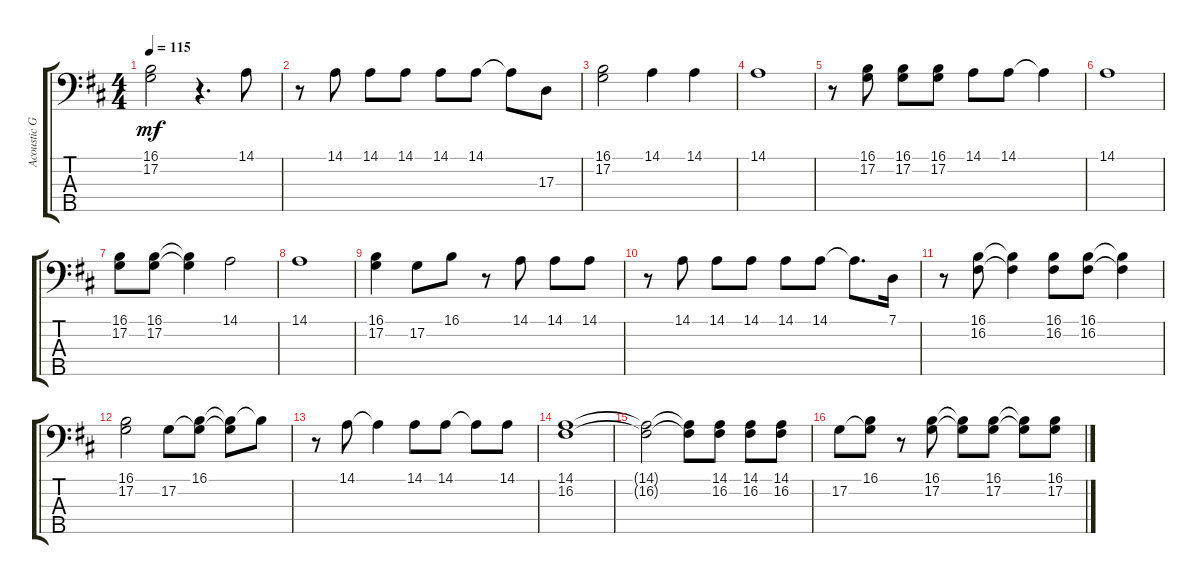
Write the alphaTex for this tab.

\track ("Acoustic Grand Piano (Staff 2)" "Acoustic G") {instrument acousticgrandpiano}
\staff {score tabs}
\tuning (G2 D2 A1 E1 B0) {hide}
\ts (4 4)
\tempo 115
\clef f4
\ks bminor
(16.1 17.2).2{dy mf} r.4{d} 14.1.8 |
r.8 14.1.8 14.1.8 14.1.8 14.1.8 14.1.8 14.1{t}.8 17.3.8 |
(16.1 17.2).2 14.1.4 14.1.4 |
14.1.1 |
r.8 (16.1 17.2).8 (16.1 17.2).8 (16.1 17.2).8 14.1.8 14.1.8 14.1{t}.4 |
14.1.1 |
(16.1 17.2).8 (16.1 17.2).8 (16.1{t} 17.2{t}).4 14.1.2 |
14.1.1 |
(16.1 17.2).4 17.2.8 16.1.8 r.8 14.1.8 14.1.8 14.1.8 |
r.8 14.1.8 14.1.8 14.1.8 14.1.8 14.1.8 14.1{t}.8{d} 7.1.16 |
r.8 (16.1 16.2).8 (16.1{t} 16.2{t}).4 (16.1 16.2).8 (16.1 16.2).8 (16.1{t} 16.2{t}).4 |
(16.1 17.2).2 17.2.8 (16.1 17.2{t}).8 (16.1{t} 17.2{t}).8 16.1{t}.8 |
r.8 14.1.8 14.1{t}.4 14.1.8 14.1.8 14.1{t}.8 14.1.8 |
(14.1 16.2).1 |
(14.1{t} 16.2{t}).2 (14.1{t} 16.2{t}).8 (14.1 16.2).8 (14.1 16.2).8 (14.1 16.2).8 |
17.2.8 (16.1 17.2{t}).8 r.8 (16.1 17.2).8 (16.1{t} 17.2{t}).8 (16.1 17.2).8 (16.1{t} 17.2{t}).8 (16.1 17.2).8
